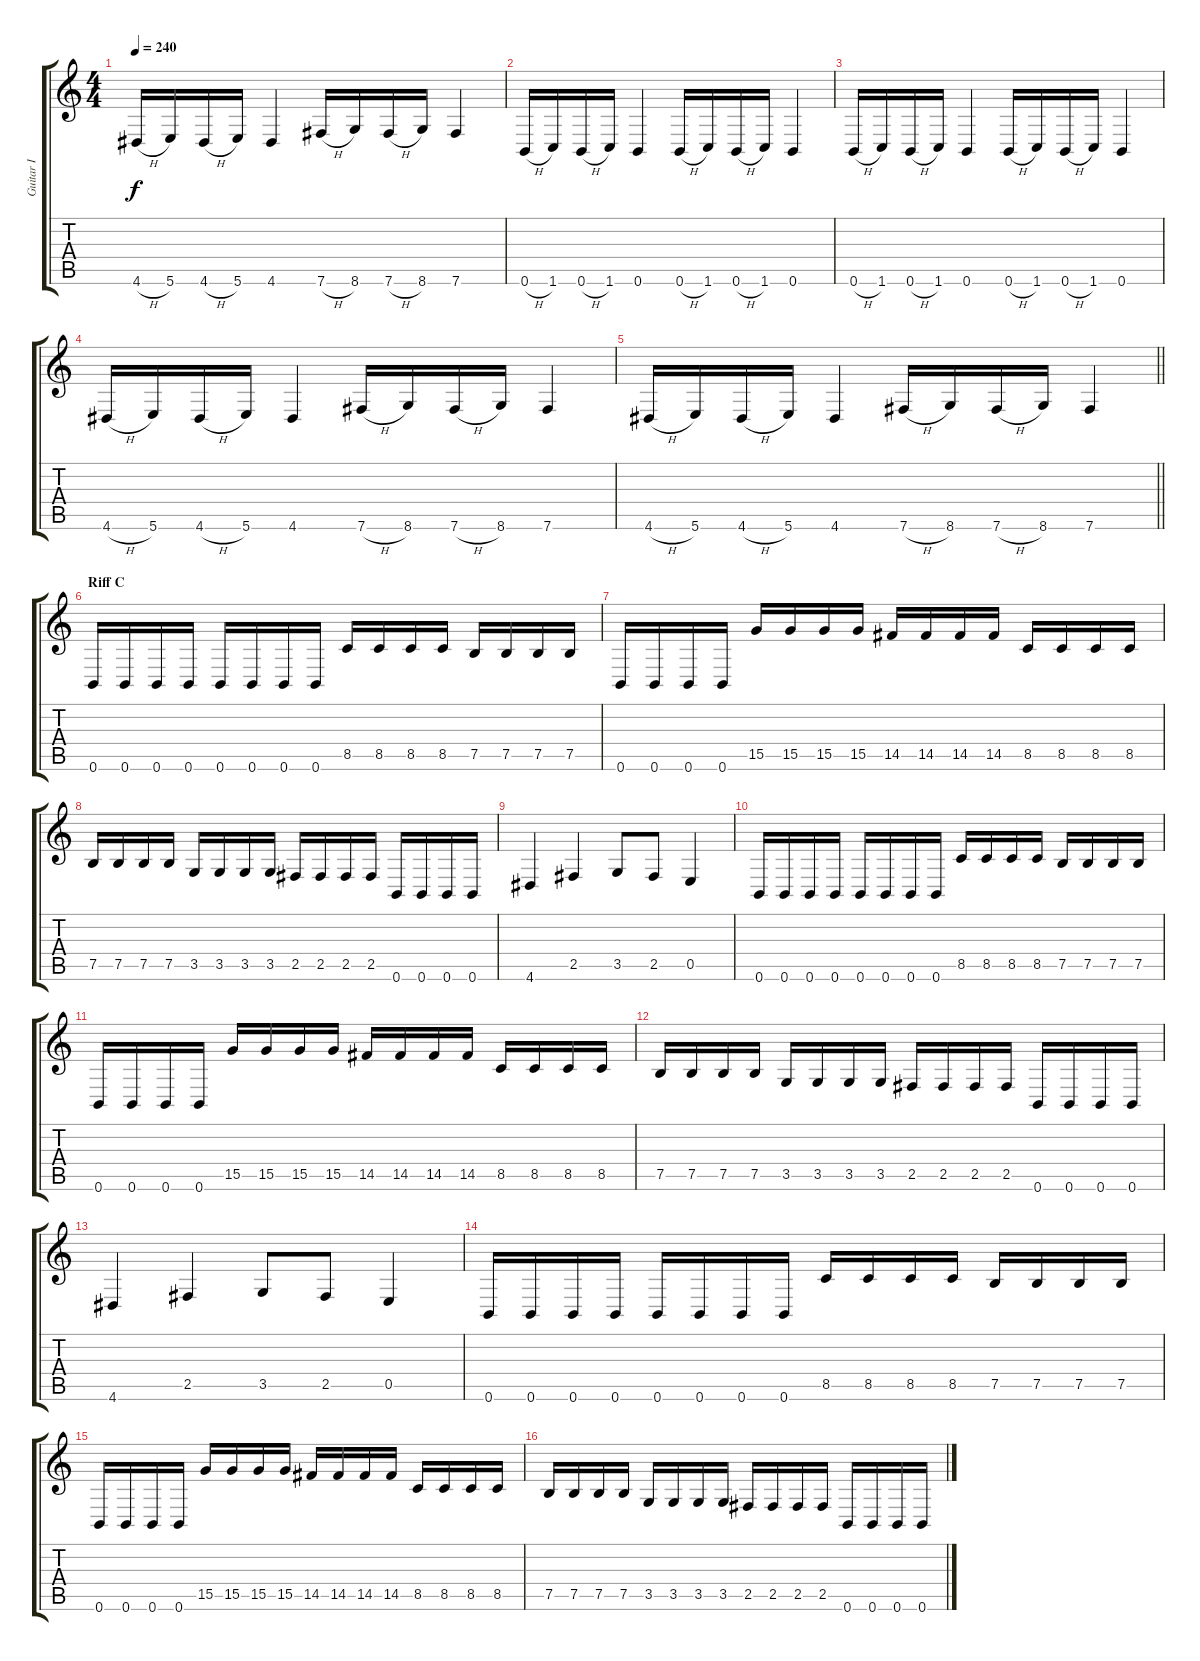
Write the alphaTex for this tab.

\track ("Guitar I" "Guitar I") {instrument distortionguitar}
\staff {score tabs}
\tuning (B3 Gb3 D3 A2 E2 B1) {hide}
\ts (4 4)
\tempo 240
\clef g2
\ks c
4.6{h}.16{dy f} 5.6.16 4.6{h}.16 5.6.16 4.6.4 7.6{h}.16 8.6.16 7.6{h}.16 8.6.16 7.6.4 |
0.6{h}.16 1.6.16 0.6{h}.16 1.6.16 0.6.4 0.6{h}.16 1.6.16 0.6{h}.16 1.6.16 0.6.4 |
0.6{h}.16 1.6.16 0.6{h}.16 1.6.16 0.6.4 0.6{h}.16 1.6.16 0.6{h}.16 1.6.16 0.6.4 |
4.6{h}.16 5.6.16 4.6{h}.16 5.6.16 4.6.4 7.6{h}.16 8.6.16 7.6{h}.16 8.6.16 7.6.4 |
\barLineRight lightlight
4.6{h}.16 5.6.16 4.6{h}.16 5.6.16 4.6.4 7.6{h}.16 8.6.16 7.6{h}.16 8.6.16 7.6.4 |
\section ("" "Riff C")
0.6.16 0.6.16 0.6.16 0.6.16 0.6.16 0.6.16 0.6.16 0.6.16 8.5.16 8.5.16 8.5.16 8.5.16 7.5.16 7.5.16 7.5.16 7.5.16 |
0.6.16 0.6.16 0.6.16 0.6.16 15.5.16 15.5.16 15.5.16 15.5.16 14.5.16 14.5.16 14.5.16 14.5.16 8.5.16 8.5.16 8.5.16 8.5.16 |
7.5.16 7.5.16 7.5.16 7.5.16 3.5.16 3.5.16 3.5.16 3.5.16 2.5.16 2.5.16 2.5.16 2.5.16 0.6.16 0.6.16 0.6.16 0.6.16 |
4.6.4 2.5.4 3.5.8 2.5.8 0.5.4 |
0.6.16 0.6.16 0.6.16 0.6.16 0.6.16 0.6.16 0.6.16 0.6.16 8.5.16 8.5.16 8.5.16 8.5.16 7.5.16 7.5.16 7.5.16 7.5.16 |
0.6.16 0.6.16 0.6.16 0.6.16 15.5.16 15.5.16 15.5.16 15.5.16 14.5.16 14.5.16 14.5.16 14.5.16 8.5.16 8.5.16 8.5.16 8.5.16 |
7.5.16 7.5.16 7.5.16 7.5.16 3.5.16 3.5.16 3.5.16 3.5.16 2.5.16 2.5.16 2.5.16 2.5.16 0.6.16 0.6.16 0.6.16 0.6.16 |
4.6.4 2.5.4 3.5.8 2.5.8 0.5.4 |
0.6.16 0.6.16 0.6.16 0.6.16 0.6.16 0.6.16 0.6.16 0.6.16 8.5.16 8.5.16 8.5.16 8.5.16 7.5.16 7.5.16 7.5.16 7.5.16 |
0.6.16 0.6.16 0.6.16 0.6.16 15.5.16 15.5.16 15.5.16 15.5.16 14.5.16 14.5.16 14.5.16 14.5.16 8.5.16 8.5.16 8.5.16 8.5.16 |
7.5.16 7.5.16 7.5.16 7.5.16 3.5.16 3.5.16 3.5.16 3.5.16 2.5.16 2.5.16 2.5.16 2.5.16 0.6.16 0.6.16 0.6.16 0.6.16
